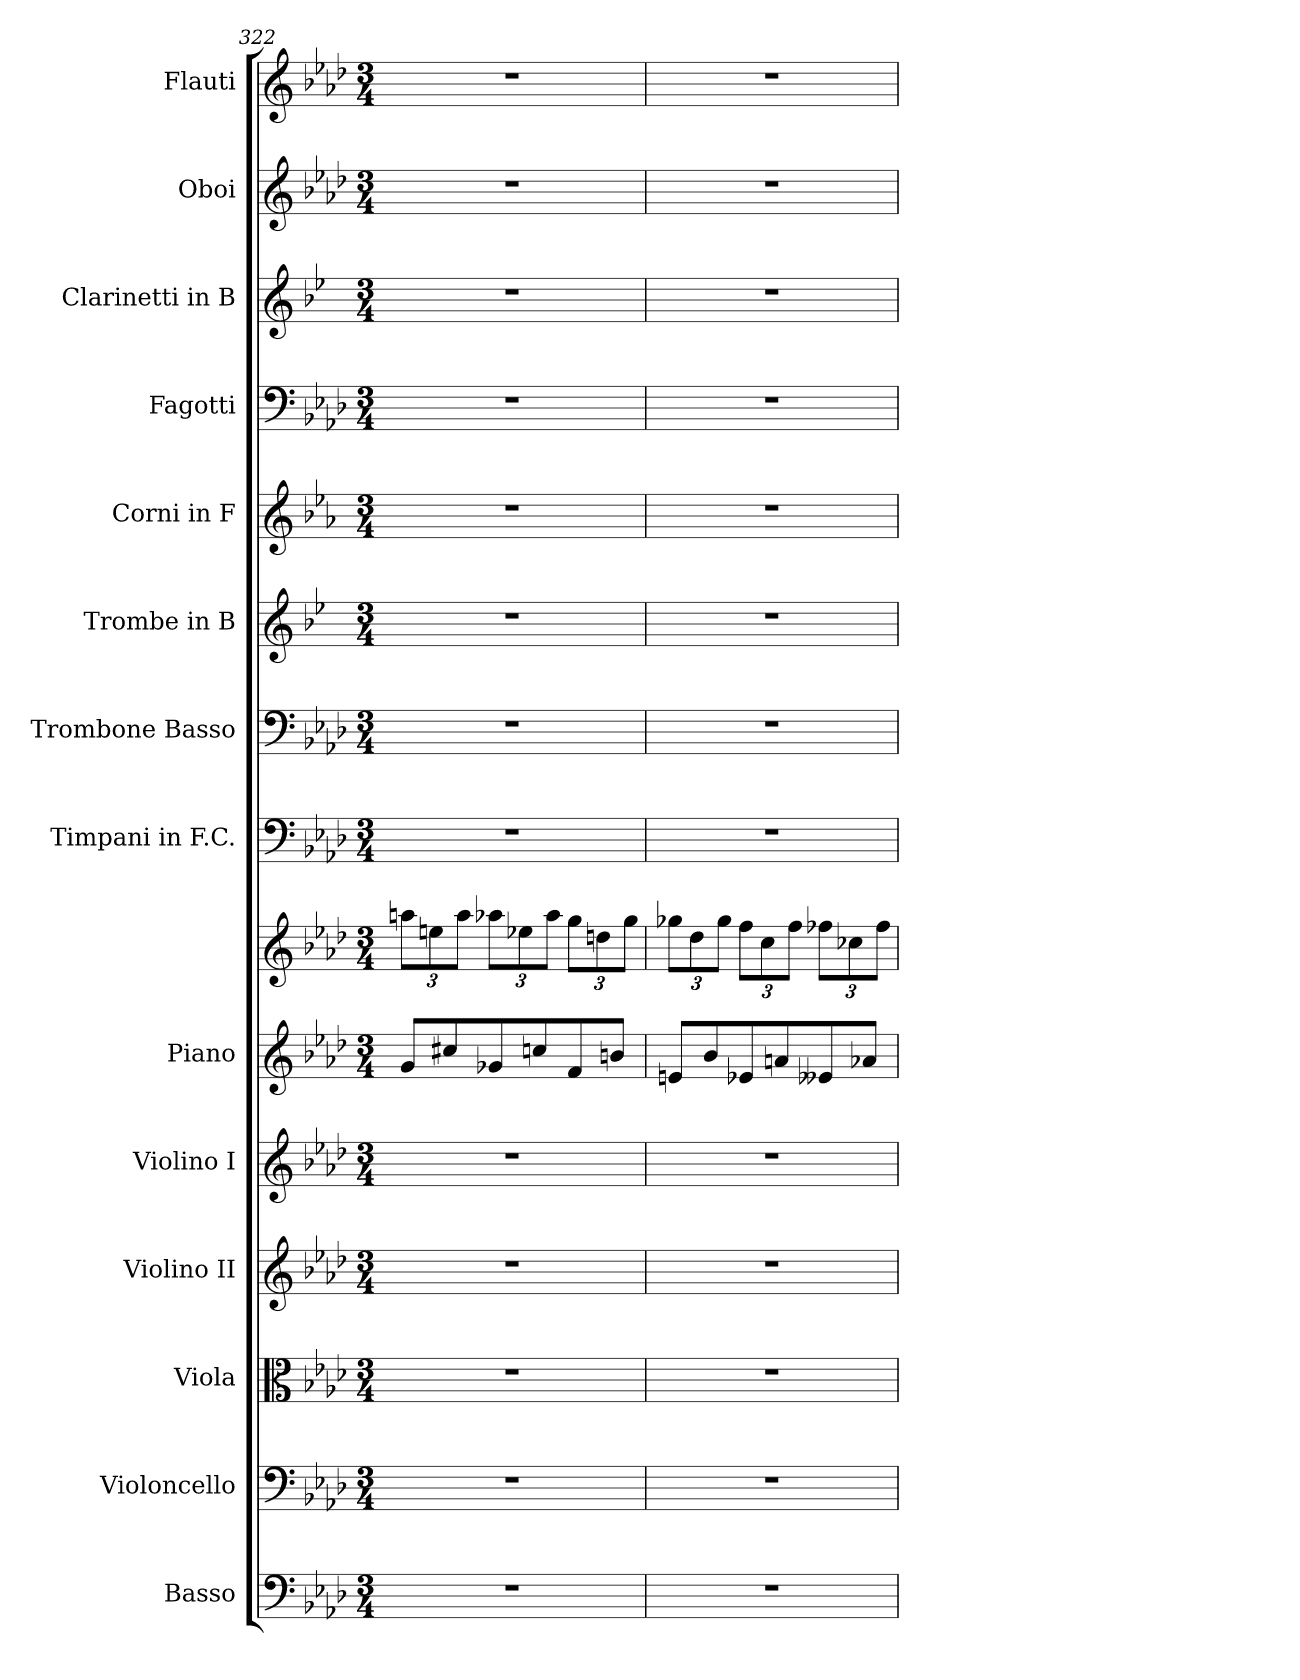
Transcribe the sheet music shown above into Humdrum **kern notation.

**kern	**kern	**kern	**kern	**kern	**kern	**kern	**kern	**kern	**kern	**kern	**kern	**kern	**kern	**kern
*part14	*part13	*part12	*part11	*part10	*part9	*part9	*part8	*part7	*part6	*part5	*part4	*part3	*part2	*part1
*staff15	*staff14	*staff13	*staff12	*staff11	*staff10	*staff9	*staff8	*staff7	*staff6	*staff5	*staff4	*staff3	*staff2	*staff1
*I"Basso	*I"Violoncello	*I"Viola	*I"Violino II	*I"Violino I	*I"Piano	*	*I"Timpani in F.C.	*I"Trombone Basso	*I"Trombe in B	*I"Corni in F	*I"Fagotti	*I"Clarinetti in B	*I"Oboi	*I"Flauti
*	*	*	*	*	*I'Pno.	*	*I'Timp.	*	*	*	*	*	*I'Ob.	*I'Fl.
*clefF4	*clefF4	*clefC3	*clefG2	*clefG2	*clefG2	*clefG2	*clefF4	*clefF4	*clefG2	*clefG2	*clefF4	*clefG2	*clefG2	*clefG2
*ITrd7c12	*	*	*	*	*	*	*	*	*ITrd1c2	*ITrd4c7	*	*ITrd1c2	*	*
*k[b-e-a-d-]	*k[b-e-a-d-]	*k[b-e-a-d-]	*k[b-e-a-d-]	*k[b-e-a-d-]	*k[b-e-a-d-]	*k[b-e-a-d-]	*k[b-e-a-d-]	*k[b-e-a-d-]	*k[b-e-a-d-]	*k[b-e-a-d-]	*k[b-e-a-d-]	*k[b-e-a-d-]	*k[b-e-a-d-]	*k[b-e-a-d-]
*M3/4	*M3/4	*M3/4	*M3/4	*M3/4	*M3/4	*M3/4	*M3/4	*M3/4	*M3/4	*M3/4	*M3/4	*M3/4	*M3/4	*M3/4
*	*	*	*	*	*	*Xbrackettup	*	*	*	*	*	*	*	*
=322	=322	=322	=322	=322	=322	=322	=322	=322	=322	=322	=322	=322	=322	=322
2.r	2.r	2.r	2.r	2.r	8g/L	12aan\L	2.r	2.r	2.r	2.r	2.r	2.r	2.r	2.r
.	.	.	.	.	.	12een\	.	.	.	.	.	.	.	.
.	.	.	.	.	8cc#X/	.	.	.	.	.	.	.	.	.
.	.	.	.	.	.	12aa\J	.	.	.	.	.	.	.	.
.	.	.	.	.	8g-X/	12aa-X\L	.	.	.	.	.	.	.	.
.	.	.	.	.	.	12ee-X\	.	.	.	.	.	.	.	.
.	.	.	.	.	8ccn/	.	.	.	.	.	.	.	.	.
.	.	.	.	.	.	12aa-\J	.	.	.	.	.	.	.	.
.	.	.	.	.	8f/	12gg\L	.	.	.	.	.	.	.	.
.	.	.	.	.	.	12ddn\	.	.	.	.	.	.	.	.
.	.	.	.	.	8bn/J	.	.	.	.	.	.	.	.	.
.	.	.	.	.	.	12gg\J	.	.	.	.	.	.	.	.
!!LO:LB:g=z
=323	=323	=323	=323	=323	=323	=323	=323	=323	=323	=323	=323	=323	=323	=323
2.r	2.r	2.r	2.r	2.r	8en/L	12gg-X\L	2.r	2.r	2.r	2.r	2.r	2.r	2.r	2.r
.	.	.	.	.	.	12dd-\	.	.	.	.	.	.	.	.
.	.	.	.	.	8b-/	.	.	.	.	.	.	.	.	.
.	.	.	.	.	.	12gg-\J	.	.	.	.	.	.	.	.
.	.	.	.	.	8e-X/	12ff\L	.	.	.	.	.	.	.	.
.	.	.	.	.	.	12cc\	.	.	.	.	.	.	.	.
.	.	.	.	.	8an/	.	.	.	.	.	.	.	.	.
.	.	.	.	.	.	12ff\J	.	.	.	.	.	.	.	.
.	.	.	.	.	8e--X/	12ff-X\L	.	.	.	.	.	.	.	.
.	.	.	.	.	.	12cc-X\	.	.	.	.	.	.	.	.
.	.	.	.	.	8a-X/J	.	.	.	.	.	.	.	.	.
.	.	.	.	.	.	12ff-\J	.	.	.	.	.	.	.	.
=	=	=	=	=	=	=	=	=	=	=	=	=	=	=
*-	*-	*-	*-	*-	*-	*-	*-	*-	*-	*-	*-	*-	*-	*-
